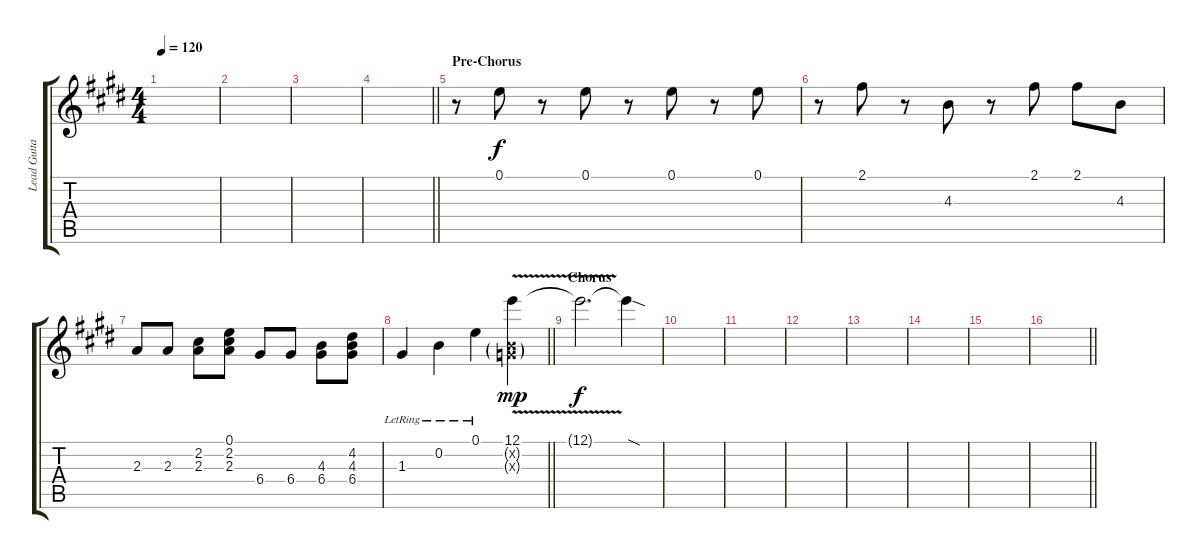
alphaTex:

\track ("Lead Guitar" "Lead Guita") {instrument overdrivenguitar}
\staff {score tabs}
\tuning (E4 B3 G3 D3 A2 E2) {hide}
\ts (4 4)
\tempo 120
\clef g2
\ks e
|
|
|
\barLineRight lightlight
|
\section ("" "Pre-Chorus")
r.8 0.1.8 r.8 0.1.8 r.8 0.1.8 r.8 0.1.8 |
r.8 2.1.8 r.8 4.3.8 r.8 2.1.8 2.1.8 4.3.8 |
2.3.8 2.3.8 (2.2 2.3).8 (0.1 2.2 2.3).8 6.4.8 6.4.8 (4.3 6.4).8 (4.2 4.3 6.4).8 |
\barLineRight lightlight
1.3{lr}.4 0.2{lr}.4 0.1{lr}.4 (12.1{v} 0.2{g x} 0.3{g x}).4{dy mp} |
\section ("" "Chorus")
12.1{t}.2{d dy f} 12.1{sod t}.4 |
|
|
|
|
|
|
\barLineRight lightlight
